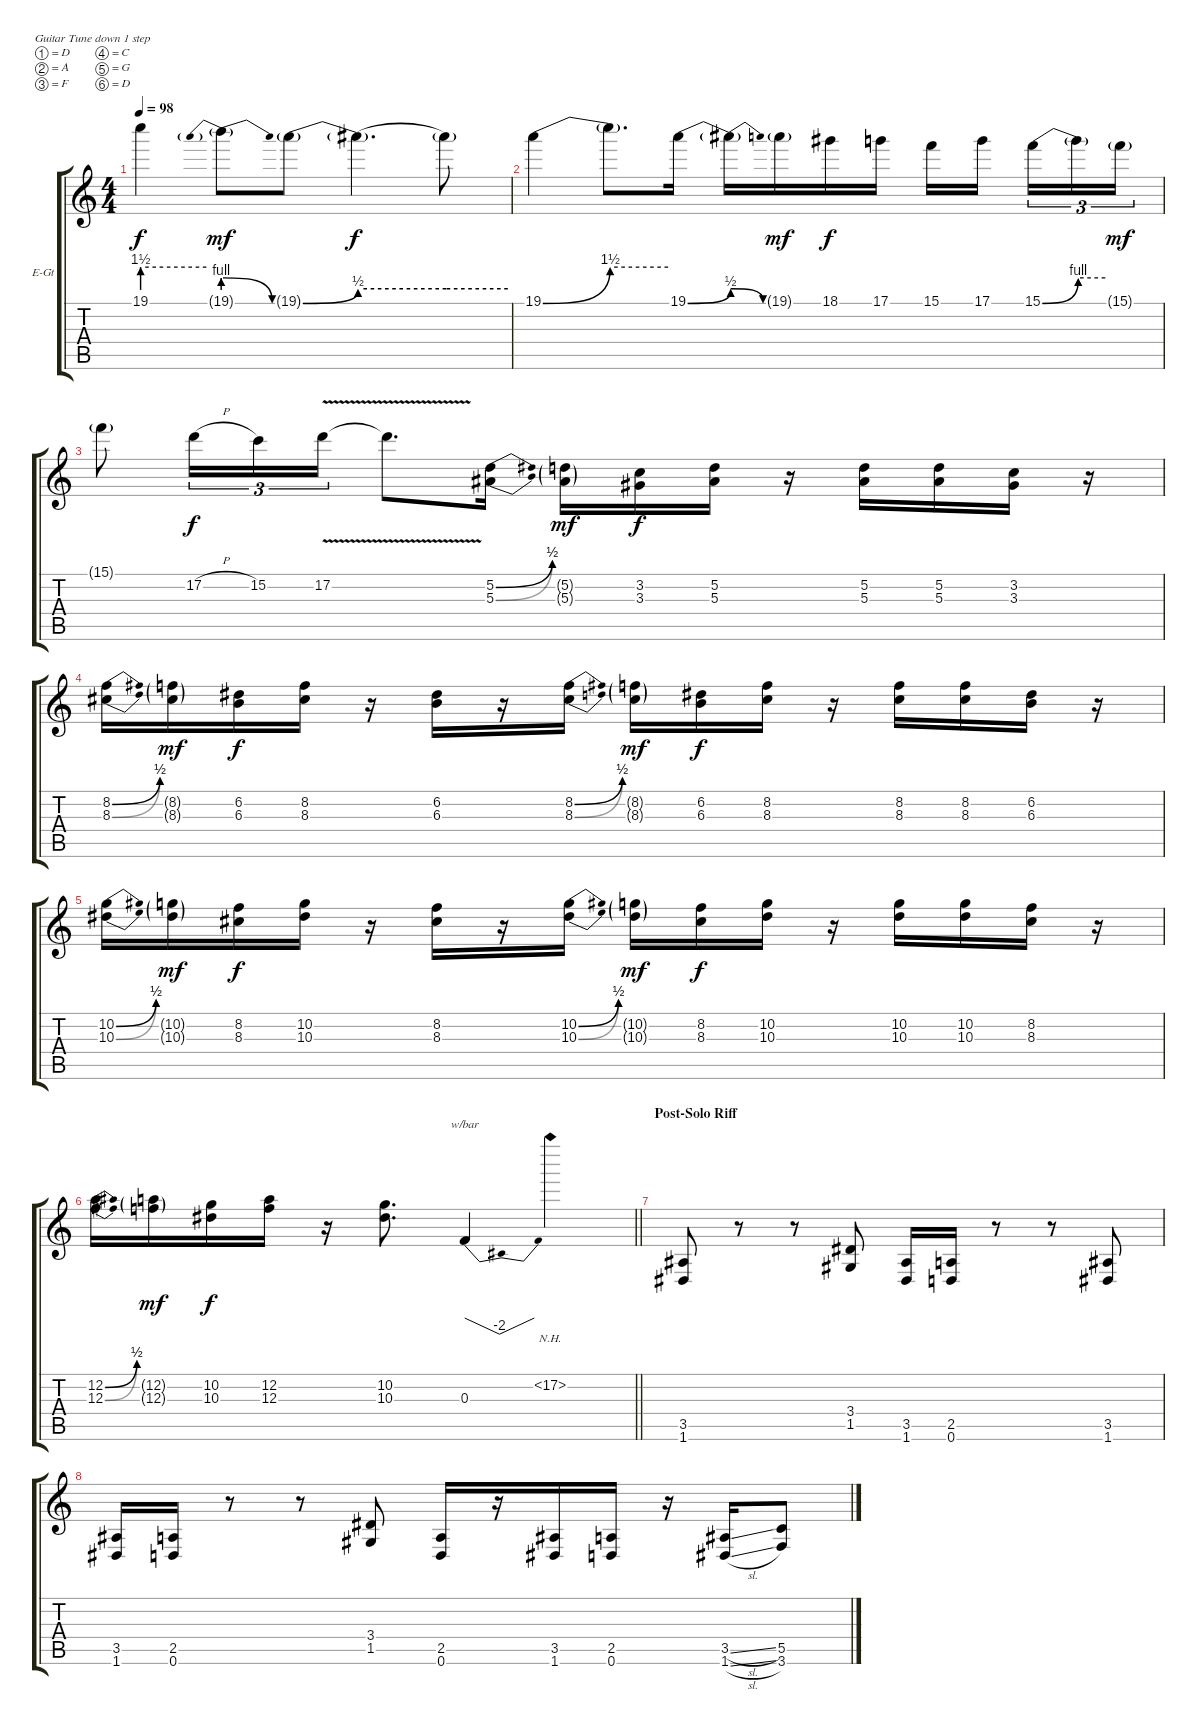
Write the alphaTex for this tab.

\bracketExtendMode groupsimilarinstruments
\firstSystemTrackNameOrientation horizontal
\otherSystemsTrackNameOrientation horizontal
\track ("Dimebag Darrell" "E-Gt") {solo instrument overdrivenguitar}
\staff {score tabs}
\tuning (D4 A3 F3 C3 G2 D2)
\ts (4 4)
\tempo 98
\clef g2
\ks c
19.1{be (hold 0 6 60 6) t}.4{dy f} 19.1{be (prebendrelease 0 4 60 0) g}.8{dy mf} 19.1{be (bend 0 0 60 2) g}.8 19.1{be (hold 0 2 60 2) t}.4{d dy f} 19.1{be (hold 0 2 60 2) t}.8 |
19.1{be (bend 0 0 60 6)}.4 19.1{be (hold 0 6 60 6) t}.8{d} 19.1{be (bend 0 0 60 2)}.16 19.1{be (release 0 2 60 0) t}.16 19.1{g}.16{dy mf} 18.1.16{dy f} 17.1.16 15.1.16 17.1.16 15.1{be (bend 0 0 60 4)}.16{tu (3 2)} 15.1{be (hold 0 4 60 4) t}.16{tu (3 2)} 15.1{g}.16{tu (3 2) dy mf} |
15.1{g}.8 17.2{h}.16{tu (3 2) dy f} 15.2.16{tu (3 2)} 17.2{v}.16{tu (3 2)} 17.2{v t}.8{d} (5.2{be (bend 0 0 60 2)} 5.3{be (bend 0 0 60 2)}).16 (5.2{g} 5.3{g}).16{dy mf} (3.2 3.3).16{dy f} (5.2 5.3).16 r.16 (5.2 5.3).16 (5.2 5.3).16 (3.2 3.3).16 r.16 |
(8.2{be (bend 0 0 60 2)} 8.3{be (bend 0 0 60 2)}).16 (8.2{g} 8.3{g}).16{dy mf} (6.2 6.3).16{dy f} (8.2 8.3).16 r.16 (6.2 6.3).16 r.16 (8.2{be (bend 0 0 60 2)} 8.3{be (bend 0 0 60 2)}).16 (8.2{g} 8.3{g}).16{dy mf} (6.2 6.3).16{dy f} (8.2 8.3).16 r.16 (8.2 8.3).16 (8.2 8.3).16 (6.2 6.3).16 r.16 |
(10.2{be (bend 0 0 60 2)} 10.3{be (bend 0 0 60 2)}).16 (10.2{g} 10.3{g}).16{dy mf} (8.2 8.3).16{dy f} (10.2 10.3).16 r.16 (8.2 8.3).16 r.16 (10.2{be (bend 0 0 60 2)} 10.3{be (bend 0 0 60 2)}).16 (10.2{g} 10.3{g}).16{dy mf} (8.2 8.3).16{dy f} (10.2 10.3).16 r.16 (10.2 10.3).16 (10.2 10.3).16 (8.2 8.3).16 r.16 |
\barLineRight lightlight
(12.2{be (bend 0 0 60 2)} 12.3{be (bend 0 0 60 2)}).16 (12.2{g} 12.3{g}).16{dy mf} (10.2 10.3).16{dy f} (12.2 12.3).16 r.16 (10.2 10.3).8{d} 0.3.4{tbe (dip default 0 0 30 -8 60 0)} 17.2{nh}.4 |
\section ("" "Post-Solo Riff")
(3.5 1.6).8 r.8 r.8 (3.4 1.5).8 (3.5 1.6).16 (2.5 0.6).16 r.8 r.8 (3.5 1.6).8 |
(3.5 1.6).16 (2.5 0.6).16 r.8 r.8 (3.4 1.5).8 (2.5 0.6).16 r.16 (3.5 1.6).16 (2.5 0.6).16 r.16 (3.5{sl} 1.6{sl}).16 (5.5 3.6).8
